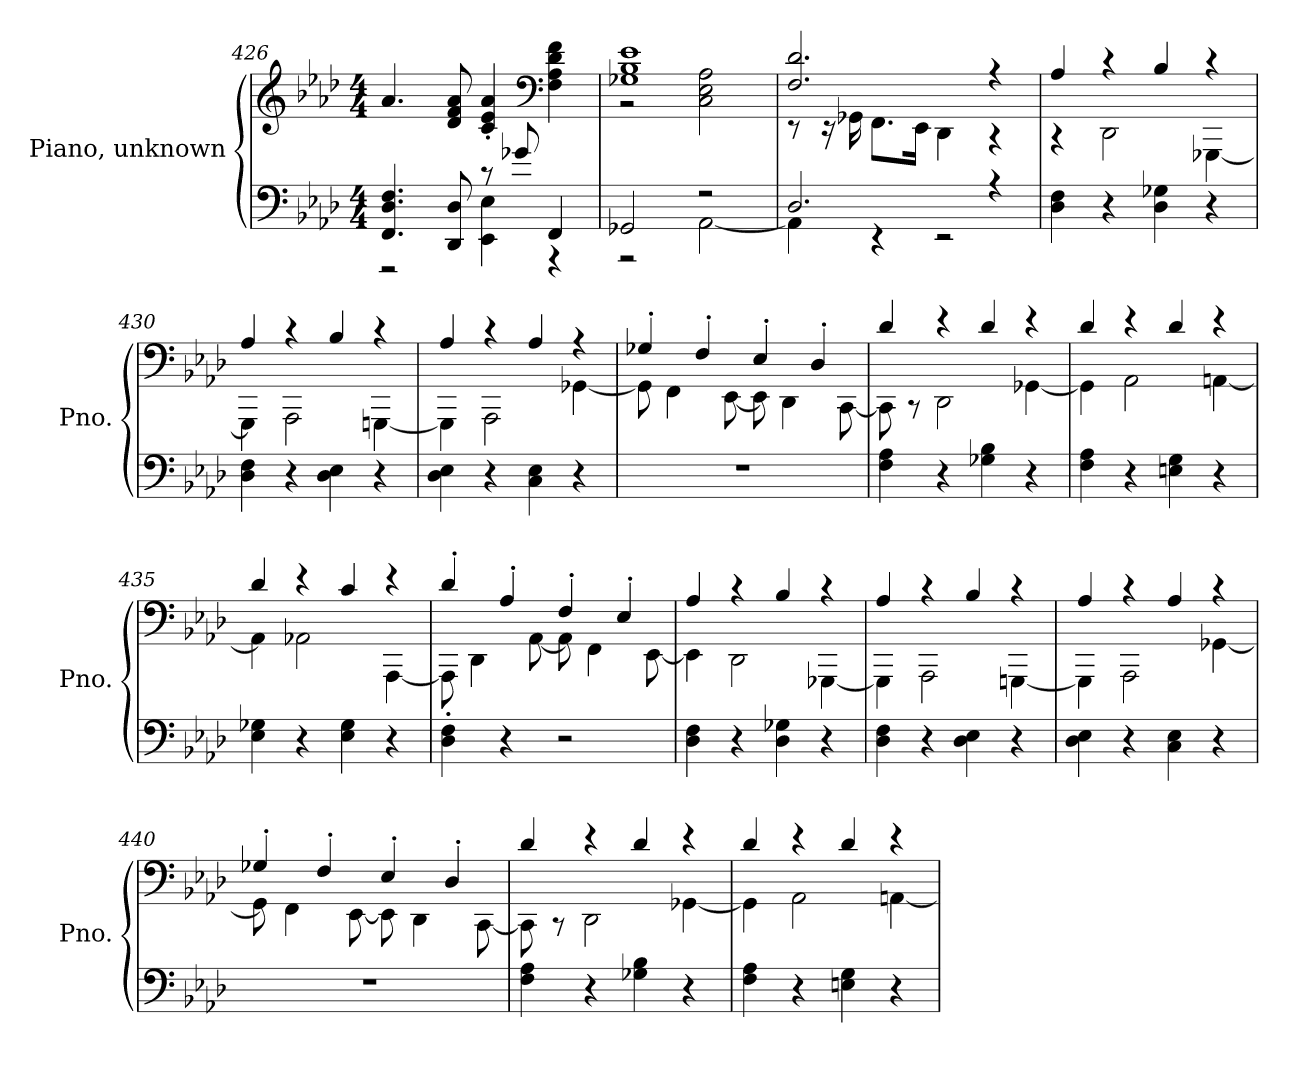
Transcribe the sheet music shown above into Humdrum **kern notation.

**kern	**kern
*part1	*part1
*staff2	*staff1
*I"Piano, unknown	*
*I'Pno.	*
*clefF4	*clefG2
*k[b-e-a-d-]	*k[b-e-a-d-]
*M4/4	*M4/4
=426	=426
*^	*
4.FF/ 4.D-/ 4.F/	2r	4.a-/
8DD-/ 8D-/	.	8d-/ 8f/ 8a-/
8r	4EE-\ 4E-\	4c/' 4e-/' 4a-/'
8g-X/	.	.
*	*	*clefF4
4FF/	4r	4F\ 4A-\ 4d-\ 4f\
=427	=427	=427
*	*	*^
2GG-X/	2r	1G-X 1B- 1e-	2r
2r	[2AA-\	.	2C\ 2E-\ 2A-\
!!LO:LB:g=z	!!
=428	=428	=428	=428
2.D-/	4AA-\]	2.F/ 2.d-/	8r
.	.	.	16r
.	.	.	16GG-X\
.	4r	.	8.FF\L
.	.	.	16EE-\Jk
.	2r	.	4DD-\
4r	.	4r	4r
*v	*v	*	*
=429	=429	=429
4D-\ 4F\	4A-/	4r
4r	4r	2DD-\
4D-\ 4G-X\	4B-/	.
4r	4r	[4GGG-X\
=430	=430	=430
4D-\ 4F\	4A-/	4GGG-\]
4r	4r	2AAA-\
4D-\ 4E-\	4B-/	.
4r	4r	[4GGGn\
=431	=431	=431
4D-\ 4E-\	4A-/	4GGG\]
4r	4r	2AAA-\
4C\ 4E-\	4A-/	.
4r	4r	[4GG-X\
=432	=432	=432
1r	4G-X'/	8GG-\]
.	.	4FF\
.	4F'/	.
.	.	[8EE-\
.	4E-'/	8EE-\]
.	.	4DD-\
.	4D-'/	.
.	.	[8CC\
!!LO:LB:g=z	!!
=433	=433	=433
4F\ 4A-\	4d-/	8CC\]
.	.	8r
4r	4r	2DD-\
4G-X\ 4B-\	4d-/	.
4r	4r	[4GG-X\
=434	=434	=434
4F\ 4A-\	4d-/	4GG-\]
4r	4r	2AA-\
4En\ 4G\	4d-/	.
4r	4r	[4AAn\
=435	=435	=435
4E-\ 4G-X\	4d-/	4AA\]
4r	4r	2AA-X\
4E-\ 4G-\	4c/	.
4r	4r	[4AAA-\
=436	=436	=436
4D-\' 4F\'	4d-'/	8AAA-\]
.	.	4DD-\
4r	4A-'/	.
.	.	[8AA-\
2r	4F'/	8AA-\]
.	.	4FF\
.	4E-'/	.
.	.	[8EE-\
=437	=437	=437
4D-\ 4F\	4A-/	4EE-\]
4r	4r	2DD-\
4D-\ 4G-X\	4B-/	.
4r	4r	[4GGG-X\
=438	=438	=438
4D-\ 4F\	4A-/	4GGG-\]
4r	4r	2AAA-\
4D-\ 4E-\	4B-/	.
4r	4r	[4GGGn\
!!LO:PB:g=z	!!
=439	=439	=439
4D-\ 4E-\	4A-/	4GGG\]
4r	4r	2AAA-\
4C\ 4E-\	4A-/	.
4r	4r	[4GG-X\
=440	=440	=440
1r	4G-X'/	8GG-\]
.	.	4FF\
.	4F'/	.
.	.	[8EE-\
.	4E-'/	8EE-\]
.	.	4DD-\
.	4D-'/	.
.	.	[8CC\
=441	=441	=441
4F\ 4A-\	4d-/	8CC\]
.	.	8r
4r	4r	2DD-\
4G-X\ 4B-\	4d-/	.
4r	4r	[4GG-X\
=442	=442	=442
4F\ 4A-\	4d-/	4GG-\]
4r	4r	2AA-\
4En\ 4G\	4d-/	.
4r	4r	[4AAn\
*	*v	*v
=	=
*-	*-
